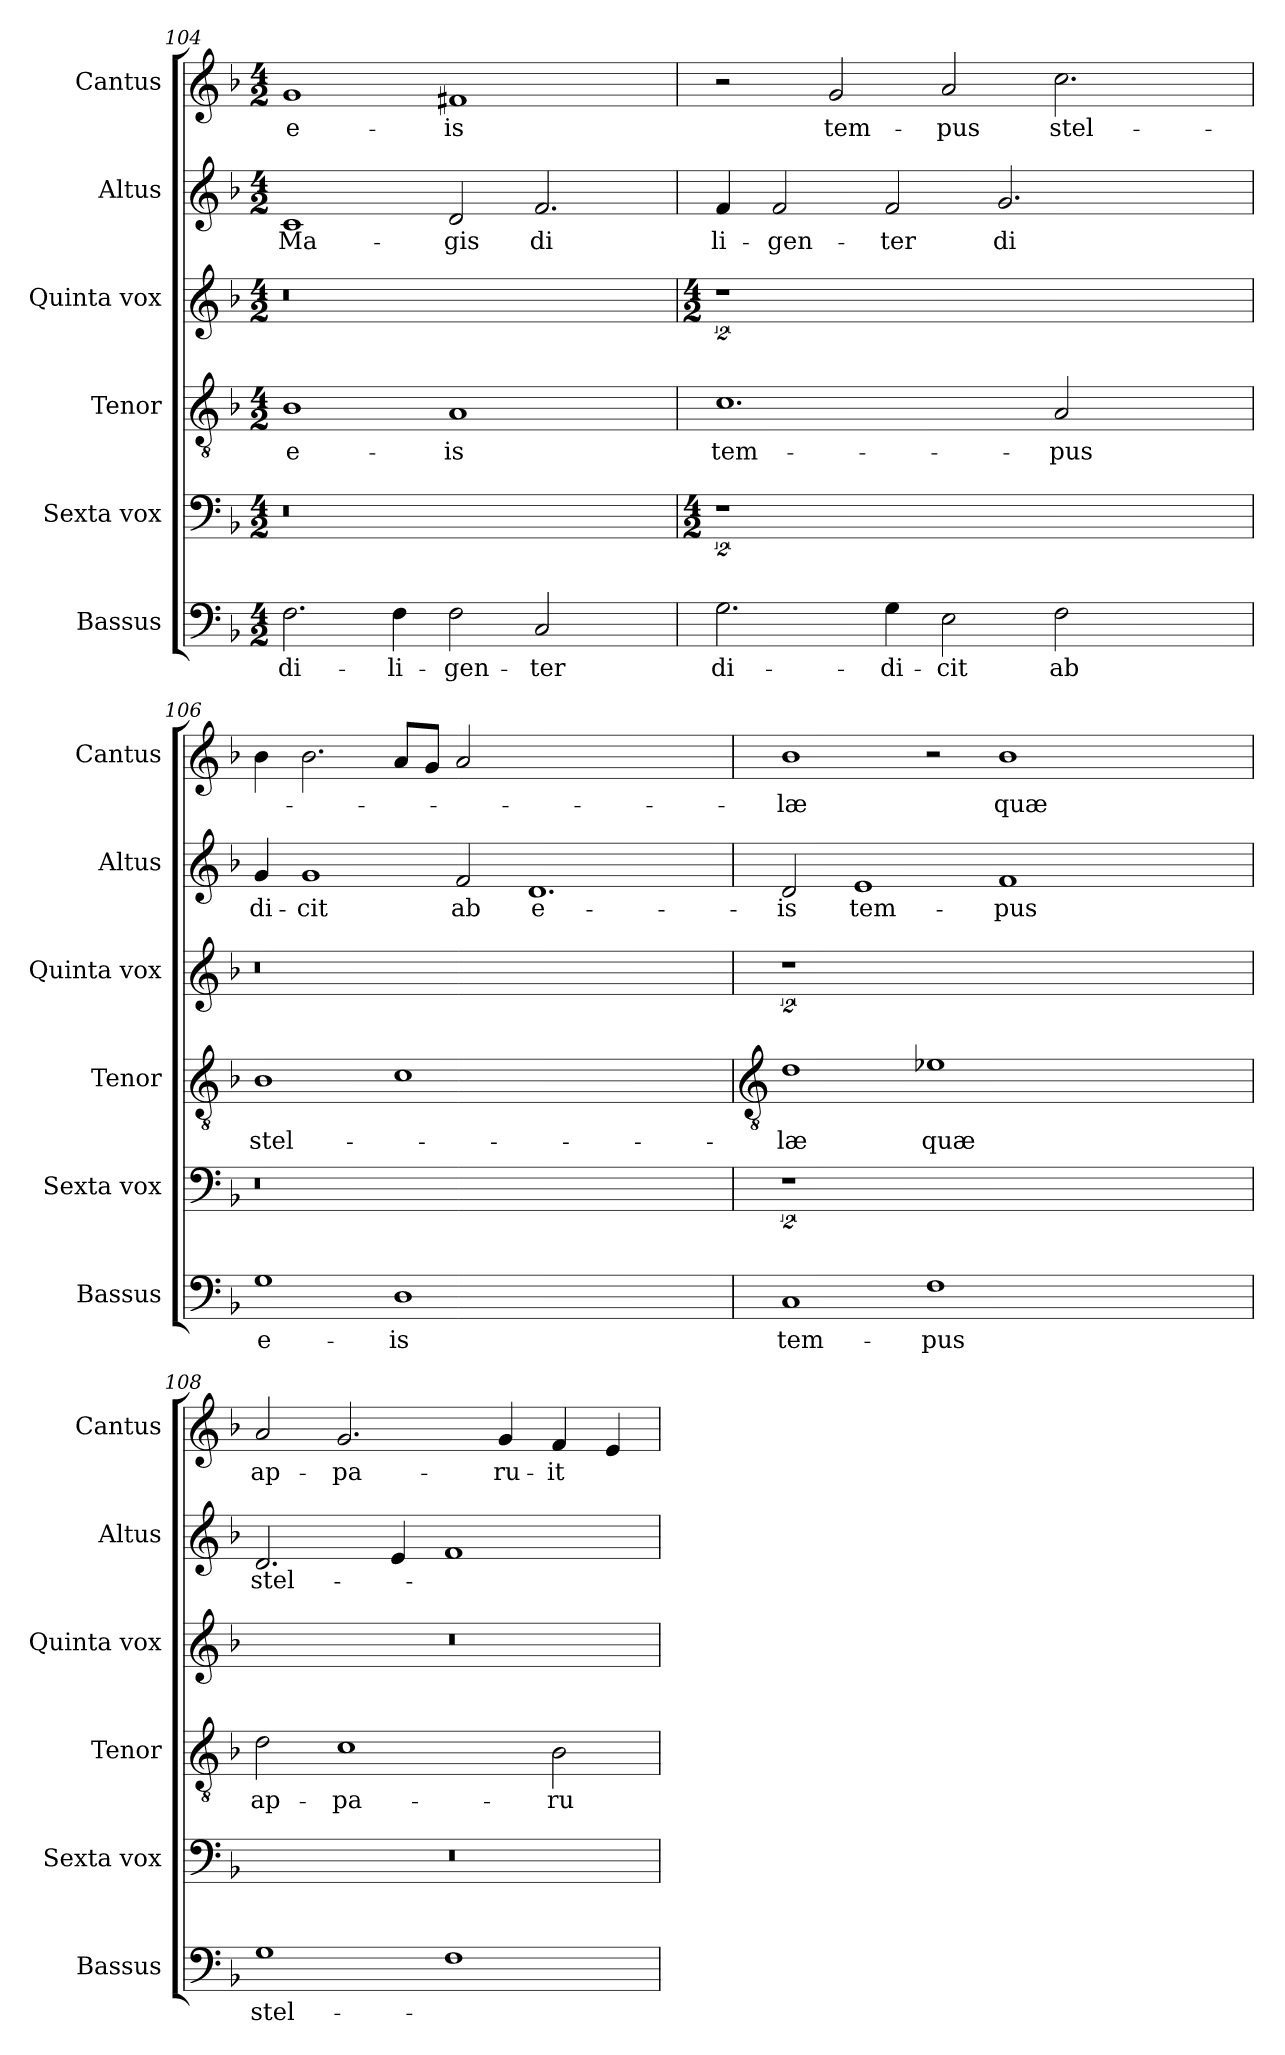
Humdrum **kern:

**kern	**text	**kern	**kern	**text	**kern	**kern	**text	**kern	**text
*part6	*part6	*part5	*part4	*part4	*part3	*part2	*part2	*part1	*part1
*staff6	*staff6	*staff5	*staff4	*staff4	*staff3	*staff2	*staff2	*staff1	*staff1
*I"Bassus	*	*I"Sexta vox	*I"Tenor	*	*I"Quinta vox	*I"Altus	*	*I"Cantus	*
*I'Bassus	*	*I'Sexta vox	*I'Tenor	*	*I'Quinta vox	*I'Altus	*	*I'Cantus	*
!!LO:LB:g=z
*clefF4	*	*clefF4	*clefGv2	*	*clefG2	*clefG2	*	*clefG2	*
*k[b-]	*	*k[b-]	*k[b-]	*	*k[b-]	*k[b-]	*	*k[b-]	*
*F:	*	*F:	*F:	*	*F:	*F:	*	*F:	*
*M4/2	*	*M4/2	*M4/2	*	*M4/2	*M4/2	*	*M4/2	*
=104A	=104A	=104A	=104A	=104A	=104A	=104A	=104A	=104A	=104A
!	!LO:LY:b	!	!	!LO:LY:b	!	!	!LO:LY:b	!	!LO:LY:b
2.F	di-	0r	1B-	e-	0r	1c	Ma-	1g	e-
!	!LO:LY:b	!	!	!	!	!	!	!	!
4F	-li-	.	.	.	.	.	.	.	.
!	!LO:LY:b	!	!	!LO:LY:b	!	!	!LO:LY:b	!	!LO:LY:b
2F	-gen-	.	1A	-is	.	2d	-gis	1f#X	-is
!	!LO:LY:b	!	!	!	!	!	!LO:LY:b	!	!
2C	-ter	.	.	.	.	2.f	di	.	.
4ryy	.	4ryy	4ryy	.	4ryy	.	.	4ryy	.
!!LO:LB:g=z
=105A	=105A	=105A	=105A	=105A	=105A	=105A	=105A	=105A	=105A
*	*	*M4/2	*	*	*M4/2	*	*	*	*
!	!LO:LY:b	!	!	!LO:LY:b	!	!	!LO:LY:b	!	!
2.G	di-	2%5r	1.c	tem-	2%5r	4f	li-	2r	.
!	!	!	!	!	!	!	!LO:LY:b	!	!
.	.	.	.	.	.	2f	-gen-	.	.
!	!	!	!	!	!	!	!	!	!LO:LY:b
.	.	.	.	.	.	.	.	2g	tem-
!	!LO:LY:b	!	!	!	!	!	!LO:LY:b	!	!
4G	-di-	.	.	.	.	2f	-ter	.	.
!	!LO:LY:b	!	!	!	!	!	!	!	!LO:LY:b
2E	-cit	.	.	.	.	.	.	2a	-pus
!	!	!	!	!	!	!	!LO:LY:b	!	!
.	.	.	.	.	.	2.g	di	.	.
!	!LO:LY:b	!	!	!LO:LY:b	!	!	!	!	!LO:LY:b
2F	ab	.	2A	-pus	.	.	.	2.cc	stel-
2ryy	.	.	2ryy	.	.	2ryy	.	.	.
.	.	.	.	.	.	.	.	4ryy	.
=106A	=106A	=106A	=106A	=106A	=106A	=106A	=106A	=106A	=106A
!	!LO:LY:b	!	!	!LO:LY:b	!	!	!LO:LY:b	!	!
1G	e-	0r	1B-	stel-	0r	4g	di-	4b-	.
!	!	!	!	!	!	!	!LO:LY:b	!	!
.	.	.	.	.	.	1g	-cit	2.b-	.
!	!LO:LY:b	!	!	!	!	!	!	!	!
1D	-is	.	1c	.	.	.	.	8aL	.
.	.	.	.	.	.	.	.	8gJ	.
!	!	!	!	!	!	!	!LO:LY:b	!	!
.	.	.	.	.	.	2f	ab	2a	.
!	!	!	!	!	!	!	!LO:LY:b	!	!
.	.	.	.	.	.	1.d	e-	1.ryy	.
1ryy	.	1ryy	1ryy	.	1ryy	.	.	.	.
4ryy	.	4ryy	4ryy	.	4ryy	.	.	.	.
!!LO:LB:g=z
=107	=107	=107	=107	=107	=107	=107	=107	=107	=107
*	*	*	*clefGv2	*	*	*	*	*	*
!	!LO:LY:b	!	!	!LO:LY:b	!	!	!LO:LY:b	!	!LO:LY:b
1C	tem-	2%7r	1d	-læ	2%7r	2d	-is	1b-	-læ
!	!	!	!	!	!	!	!LO:LY:b	!	!
.	.	.	.	.	.	1e	tem-	.	.
!	!LO:LY:b	!	!	!LO:LY:b	!	!	!	!	!
1F	-pus	.	1e-X	quæ	.	.	.	2r	.
!	!	!	!	!	!	!	!LO:LY:b	!	!LO:LY:b
.	.	.	.	.	.	1f	-pus	1b-	quæ
1.ryy	.	.	1.ryy	.	.	.	.	.	.
.	.	.	.	.	.	1ryy	.	1ryy	.
=108	=108	=108	=108	=108	=108	=108	=108	=108	=108
!	!LO:LY:b	!	!	!LO:LY:b	!	!	!LO:LY:b	!	!LO:LY:b
1G	stel-	0r	2d	ap-	0r	2.d	stel-	2a	ap-
!	!	!	!	!LO:LY:b	!	!	!	!	!LO:LY:b
.	.	.	1c	-pa-	.	.	.	2.g	-pa-
.	.	.	.	.	.	4e	.	.	.
1F	.	.	.	.	.	1f	.	.	.
!	!	!	!	!	!	!	!	!	!LO:LY:b
.	.	.	.	.	.	.	.	4g	-ru-
!	!	!	!	!LO:LY:b	!	!	!	!	!LO:LY:b
.	.	.	2B-	-ru-	.	.	.	4f	-it
.	.	.	.	.	.	.	.	4e	.
=	=	=	=	=	=	=	=	=	=
*-	*-	*-	*-	*-	*-	*-	*-	*-	*-
